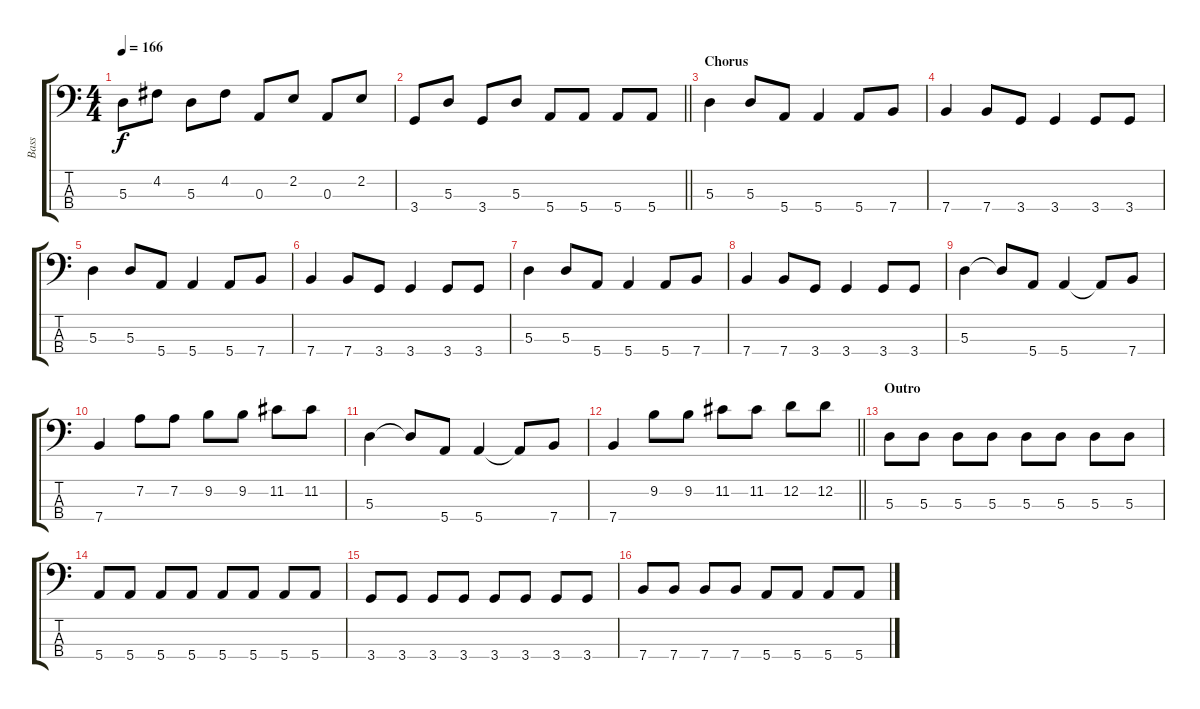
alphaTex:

\track ("Bass" "Bass") {instrument electricbasspick}
\staff {score tabs}
\tuning (G2 D2 A1 E1) {hide}
\ts (4 4)
\tempo 166
\clef f4
\ks c
5.3.8{dy f} 4.2.8 5.3.8 4.2.8 0.3.8 2.2.8 0.3.8 2.2.8 |
\barLineRight lightlight
3.4.8 5.3.8 3.4.8 5.3.8 5.4.8 5.4.8 5.4.8 5.4.8 |
\section ("" "Chorus")
5.3.4{volume 11 balance 8} 5.3.8 5.4.8 5.4.4 5.4.8 7.4.8 |
7.4.4 7.4.8 3.4.8 3.4.4 3.4.8 3.4.8 |
5.3.4 5.3.8 5.4.8 5.4.4 5.4.8 7.4.8 |
7.4.4 7.4.8 3.4.8 3.4.4 3.4.8 3.4.8 |
5.3.4 5.3.8 5.4.8 5.4.4 5.4.8 7.4.8 |
7.4.4 7.4.8 3.4.8 3.4.4 3.4.8 3.4.8 |
5.3.4 5.3{t}.8 5.4.8 5.4.4 5.4{t}.8 7.4.8 |
7.4.4 7.2.8 7.2.8 9.2.8 9.2.8 11.2.8 11.2.8 |
5.3.4 5.3{t}.8 5.4.8 5.4.4 5.4{t}.8 7.4.8 |
\barLineRight lightlight
7.4.4 9.2.8 9.2.8 11.2.8 11.2.8 12.2.8 12.2.8 |
\section ("" "Outro")
5.3.8 5.3.8 5.3.8 5.3.8 5.3.8 5.3.8 5.3.8 5.3.8 |
5.4.8 5.4.8 5.4.8 5.4.8 5.4.8 5.4.8 5.4.8 5.4.8 |
3.4.8 3.4.8 3.4.8 3.4.8 3.4.8 3.4.8 3.4.8 3.4.8 |
7.4.8 7.4.8 7.4.8 7.4.8 5.4.8 5.4.8 5.4.8 5.4.8
